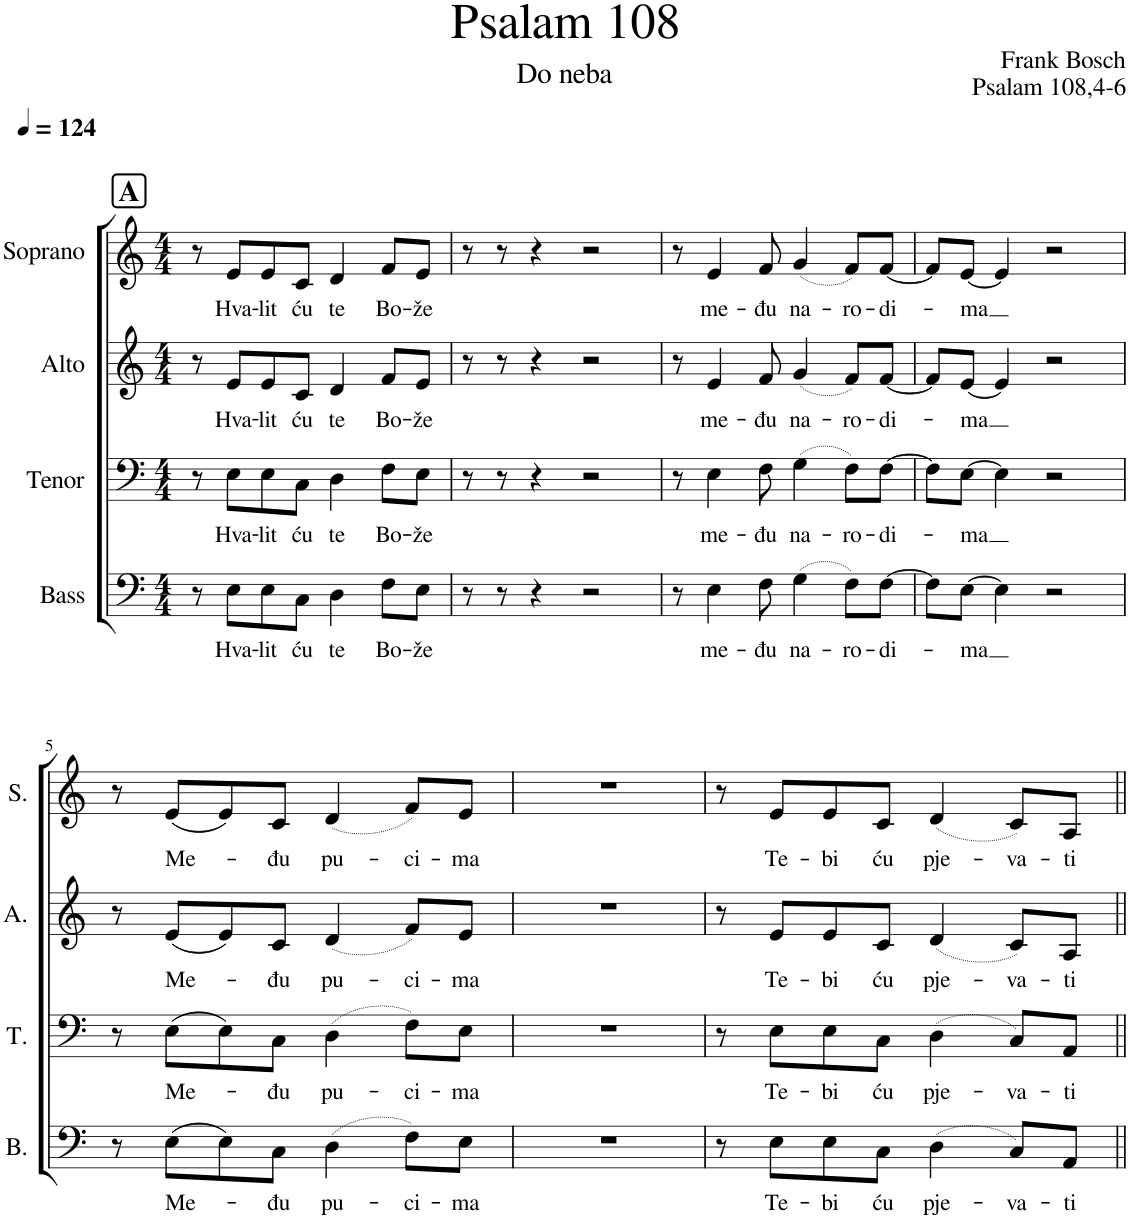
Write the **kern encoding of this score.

**kern	**text	**kern	**text	**kern	**text	**kern	**text
*part4	*part4	*part3	*part3	*part2	*part2	*part1	*part1
*staff4	*staff4	*staff3	*staff3	*staff2	*staff2	*staff1	*staff1
*I"Bass	*	*I"Tenor	*	*I"Alto	*	*I"Soprano	*
*I'B.	*	*I'T.	*	*I'A.	*	*I'S.	*
*clefF4	*	*clefF4	*	*clefG2	*	*clefG2	*
*k[]	*	*k[]	*	*k[]	*	*k[]	*
*M4/4	*	*M4/4	*	*M4/4	*	*M4/4	*
*MM124	*	*MM124	*	*MM124	*	*MM124	*
!!LO:REH:place=s1:a:B:cj:fs=14:t=A
=1	=1	=1	=1	=1	=1	=1	=1
8r	.	8r	.	8r	.	8r	.
!	!LO:LY:b	!	!LO:LY:b	!	!LO:LY:b	!	!LO:LY:b
8E\L	Hva-	8E\L	Hva-	8e/L	Hva-	8e/L	Hva-
!	!LO:LY:b	!	!LO:LY:b	!	!LO:LY:b	!	!LO:LY:b
8E\	-lit	8E\	-lit	8e/	-lit	8e/	-lit
!	!LO:LY:b	!	!LO:LY:b	!	!LO:LY:b	!	!LO:LY:b
8C\J	ću	8C\J	ću	8c/J	ću	8c/J	ću
!	!LO:LY:b	!	!LO:LY:b	!	!LO:LY:b	!	!LO:LY:b
4D\	te	4D\	te	4d/	te	4d/	te
!	!LO:LY:b	!	!LO:LY:b	!	!LO:LY:b	!	!LO:LY:b
8F\L	Bo-	8F\L	Bo-	8f/L	Bo-	8f/L	Bo-
!	!LO:LY:b	!	!LO:LY:b	!	!LO:LY:b	!	!LO:LY:b
8E\J	-že	8E\J	-že	8e/J	-že	8e/J	-že
=2	=2	=2	=2	=2	=2	=2	=2
8r	.	8r	.	8r	.	8r	.
8r	.	8r	.	8r	.	8r	.
4r	.	4r	.	4r	.	4r	.
2r	.	2r	.	2r	.	2r	.
=3	=3	=3	=3	=3	=3	=3	=3
8r	.	8r	.	8r	.	8r	.
!	!LO:LY:b	!	!LO:LY:b	!	!LO:LY:b	!	!LO:LY:b
4E\	me-	4E\	me-	4e/	me-	4e/	me-
!	!LO:LY:b	!	!LO:LY:b	!	!LO:LY:b	!	!LO:LY:b
8F\	-đu	8F\	-đu	8f/	-đu	8f/	-đu
!	!LO:LY:b	!	!LO:LY:b	!	!LO:LY:b	!	!LO:LY:b
(4G\	na-	(4G\	na-	(4g/	na-	(4g/	na-
!	!LO:LY:b	!	!LO:LY:b	!	!LO:LY:b	!	!LO:LY:b
8F\L)	-ro-	8F\L)	-ro-	8f/L)	-ro-	8f/L)	-ro-
!	!LO:LY:b	!	!LO:LY:b	!	!LO:LY:b	!	!LO:LY:b
[8F\J	-di-	[8F\J	-di-	[8f/J	-di-	[8f/J	-di-
=4	=4	=4	=4	=4	=4	=4	=4
8F\L]	.	8F\L]	.	8f/L]	.	8f/L]	.
!	!LO:LY:b	!	!LO:LY:b	!	!LO:LY:b	!	!LO:LY:b
[8E\J	-ma	[8E\J	-ma	[8e/J	-ma	[8e/J	-ma
4E\]	.	4E\]	.	4e/]	.	4e/]	.
2r	.	2r	.	2r	.	2r	.
!!LO:LB:g=z
=5	=5	=5	=5	=5	=5	=5	=5
8r	.	8r	.	8r	.	8r	.
!	!LO:LY:b	!	!LO:LY:b	!	!LO:LY:b	!	!LO:LY:b
(8E\L	Me-	(8E\L	Me-	(8e/L	Me-	(8e/L	Me-
8E\)	.	8E\)	.	8e/)	.	8e/)	.
!	!LO:LY:b	!	!LO:LY:b	!	!LO:LY:b	!	!LO:LY:b
8C\J	-đu	8C\J	-đu	8c/J	-đu	8c/J	-đu
!	!LO:LY:b	!	!LO:LY:b	!	!LO:LY:b	!	!LO:LY:b
(4D\	pu-	(4D\	pu-	(4d/	pu-	(4d/	pu-
!	!LO:LY:b	!	!LO:LY:b	!	!LO:LY:b	!	!LO:LY:b
8F\L)	-ci-	8F\L)	-ci-	8f/L)	-ci-	8f/L)	-ci-
!	!LO:LY:b	!	!LO:LY:b	!	!LO:LY:b	!	!LO:LY:b
8E\J	-ma	8E\J	-ma	8e/J	-ma	8e/J	-ma
=6	=6	=6	=6	=6	=6	=6	=6
1r	.	1r	.	1r	.	1r	.
=7	=7	=7	=7	=7	=7	=7	=7
8r	.	8r	.	8r	.	8r	.
!	!LO:LY:b	!	!LO:LY:b	!	!LO:LY:b	!	!LO:LY:b
8E\L	Te-	8E\L	Te-	8e/L	Te-	8e/L	Te-
!	!LO:LY:b	!	!LO:LY:b	!	!LO:LY:b	!	!LO:LY:b
8E\	-bi	8E\	-bi	8e/	-bi	8e/	-bi
!	!LO:LY:b	!	!LO:LY:b	!	!LO:LY:b	!	!LO:LY:b
8C\J	ću	8C\J	ću	8c/J	ću	8c/J	ću
!	!LO:LY:b	!	!LO:LY:b	!	!LO:LY:b	!	!LO:LY:b
(4D\	pje-	(4D\	pje-	(4d/	pje-	(4d/	pje-
!	!LO:LY:b	!	!LO:LY:b	!	!LO:LY:b	!	!LO:LY:b
8C/L)	-va-	8C/L)	-va-	8c/L)	-va-	8c/L)	-va-
!	!LO:LY:b	!	!LO:LY:b	!	!LO:LY:b	!	!LO:LY:b
8AA/J	-ti	8AA/J	-ti	8A/J	-ti	8A/J	-ti
=||	=||	=||	=||	=||	=||	=||	=||
*-	*-	*-	*-	*-	*-	*-	*-
